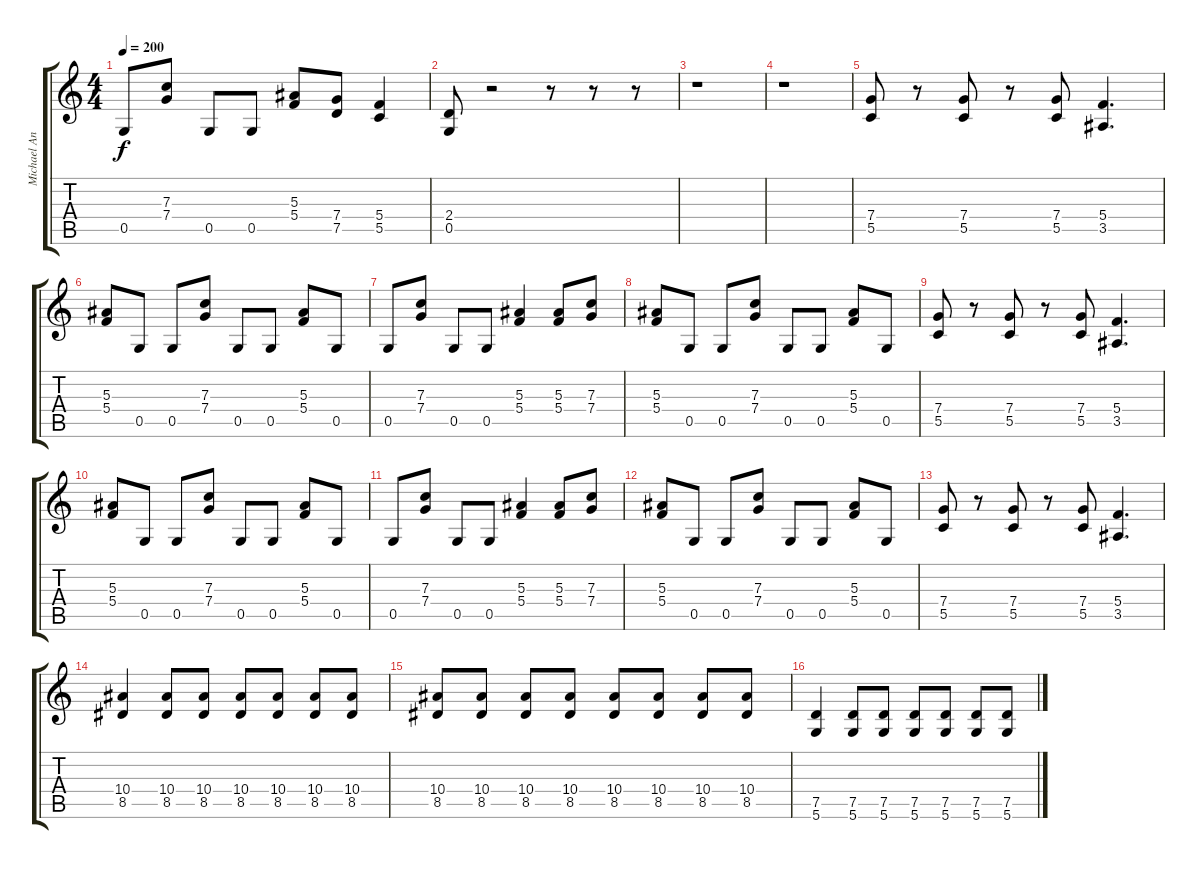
\track ("Michael Angelo" "Michael An") {instrument distortionguitar}
\staff {score tabs}
\tuning (D4 A3 F3 C3 G2 D2) {hide}
\ts (4 4)
\tempo 200
\clef g2
\ks c
0.5.8{dy f} (7.3 7.4).8 0.5.8 0.5.8 (5.3 5.4).8 (7.4 7.5).8 (5.4 5.5).4 |
(2.4 0.5).8 r.2 r.8 r.8 r.8 |
r.1 |
r.1 |
(7.4 5.5).8 r.8 (7.4 5.5).8 r.8 (7.4 5.5).8 (5.4 3.5).4{d} |
(5.3 5.4).8 0.5.8 0.5.8 (7.3 7.4).8 0.5.8 0.5.8 (5.3 5.4).8 0.5.8 |
0.5.8 (7.3 7.4).8 0.5.8 0.5.8 (5.3 5.4).4 (5.3 5.4).8 (7.3 7.4).8 |
(5.3 5.4).8 0.5.8 0.5.8 (7.3 7.4).8 0.5.8 0.5.8 (5.3 5.4).8 0.5.8 |
(7.4 5.5).8 r.8 (7.4 5.5).8 r.8 (7.4 5.5).8 (5.4 3.5).4{d} |
(5.3 5.4).8 0.5.8 0.5.8 (7.3 7.4).8 0.5.8 0.5.8 (5.3 5.4).8 0.5.8 |
0.5.8 (7.3 7.4).8 0.5.8 0.5.8 (5.3 5.4).4 (5.3 5.4).8 (7.3 7.4).8 |
(5.3 5.4).8 0.5.8 0.5.8 (7.3 7.4).8 0.5.8 0.5.8 (5.3 5.4).8 0.5.8 |
(7.4 5.5).8 r.8 (7.4 5.5).8 r.8 (7.4 5.5).8 (5.4 3.5).4{d} |
(10.4 8.5).4 (10.4 8.5).8 (10.4 8.5).8 (10.4 8.5).8 (10.4 8.5).8 (10.4 8.5).8 (10.4 8.5).8 |
(10.4 8.5).8 (10.4 8.5).8 (10.4 8.5).8 (10.4 8.5).8 (10.4 8.5).8 (10.4 8.5).8 (10.4 8.5).8 (10.4 8.5).8 |
(7.5 5.6).4 (7.5 5.6).8 (7.5 5.6).8 (7.5 5.6).8 (7.5 5.6).8 (7.5 5.6).8 (7.5 5.6).8
